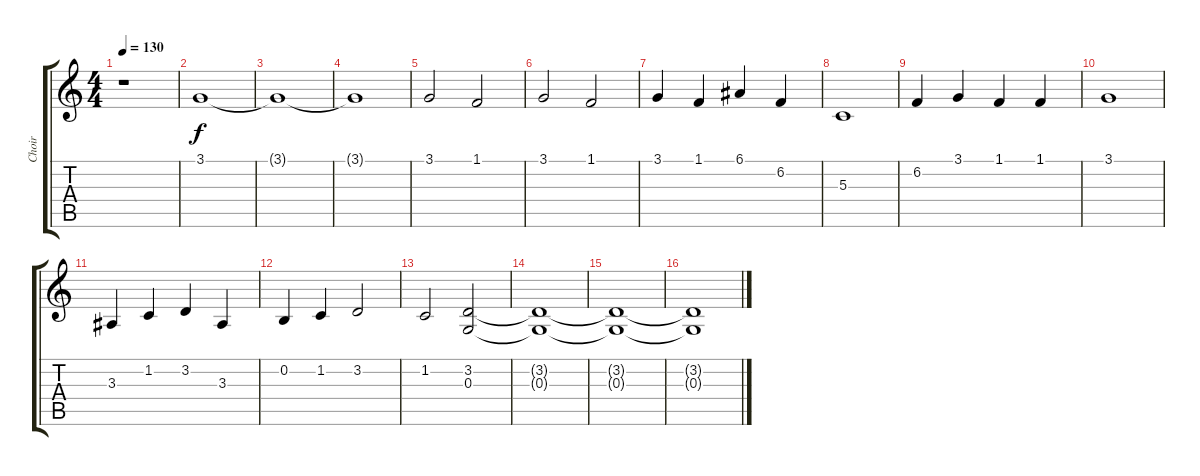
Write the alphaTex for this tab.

\track ("Choir" "Choir") {instrument pad4choir}
\staff {score tabs}
\tuning (E4 B3 G3 D3 A2 E2) {hide}
\ts (4 4)
\tempo 130
\clef g2
\ks c
r.1{dy f} |
3.1.1 |
3.1{t}.1 |
3.1{t}.1 |
3.1.2 1.1.2 |
3.1.2 1.1.2 |
3.1.4 1.1.4 6.1.4 6.2.4 |
5.3.1 |
6.2.4 3.1.4 1.1.4 1.1.4 |
3.1.1 |
3.3.4 1.2.4 3.2.4 3.3.4 |
0.2.4 1.2.4 3.2.2 |
1.2.2 (3.2 0.3).2 |
(3.2{t} 0.3{t}).1 |
(3.2{t} 0.3{t}).1 |
(3.2{t} 0.3{t}).1
